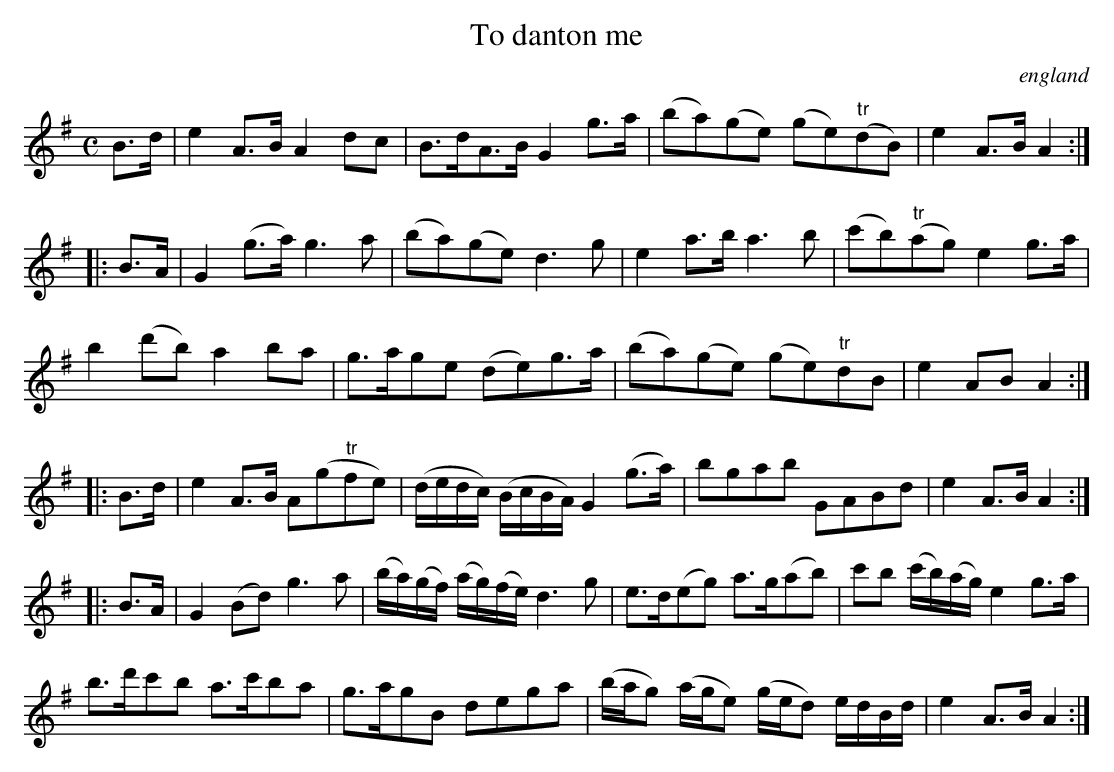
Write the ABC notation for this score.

X:1
T:To danton me
O:england
M:C
K:ADor
B>d|\
e2A>B A2dc| B>dA>B G2g>a|\
(ba)(ge) (ge)("tr"dB)|e2A>B A2::
B>A|\
G2(g>a) g3a| (ba)(ge) d3g|\
e2a>b a3b| (c'b)("tr"ag) e2g>a|
b2(d'b) a2ba| g>age (de)g>a|\
(ba)(ge) (ge)"tr"dB|e2AB A2::
B>d|\
e2A>B A(g"tr"fe)| (d/e/d/c/) (B/c/B/A/) G2 (g>a)|\
bgab GABd| e2A>B A2::
B>A|\
G2(Bd) g3a| (b/a/)(g/f/) (a/g/)(f/e/) d3g|\
e>d(eg) a>g(ab)| c'b (c'/b/)(a/g/) e2 g>a|
b>d'c'b a>c'ba| g>agB dega|\
(b/a/g) (a/g/e) (g/e/d) e/d/B/d/| e2A>B A2:|
